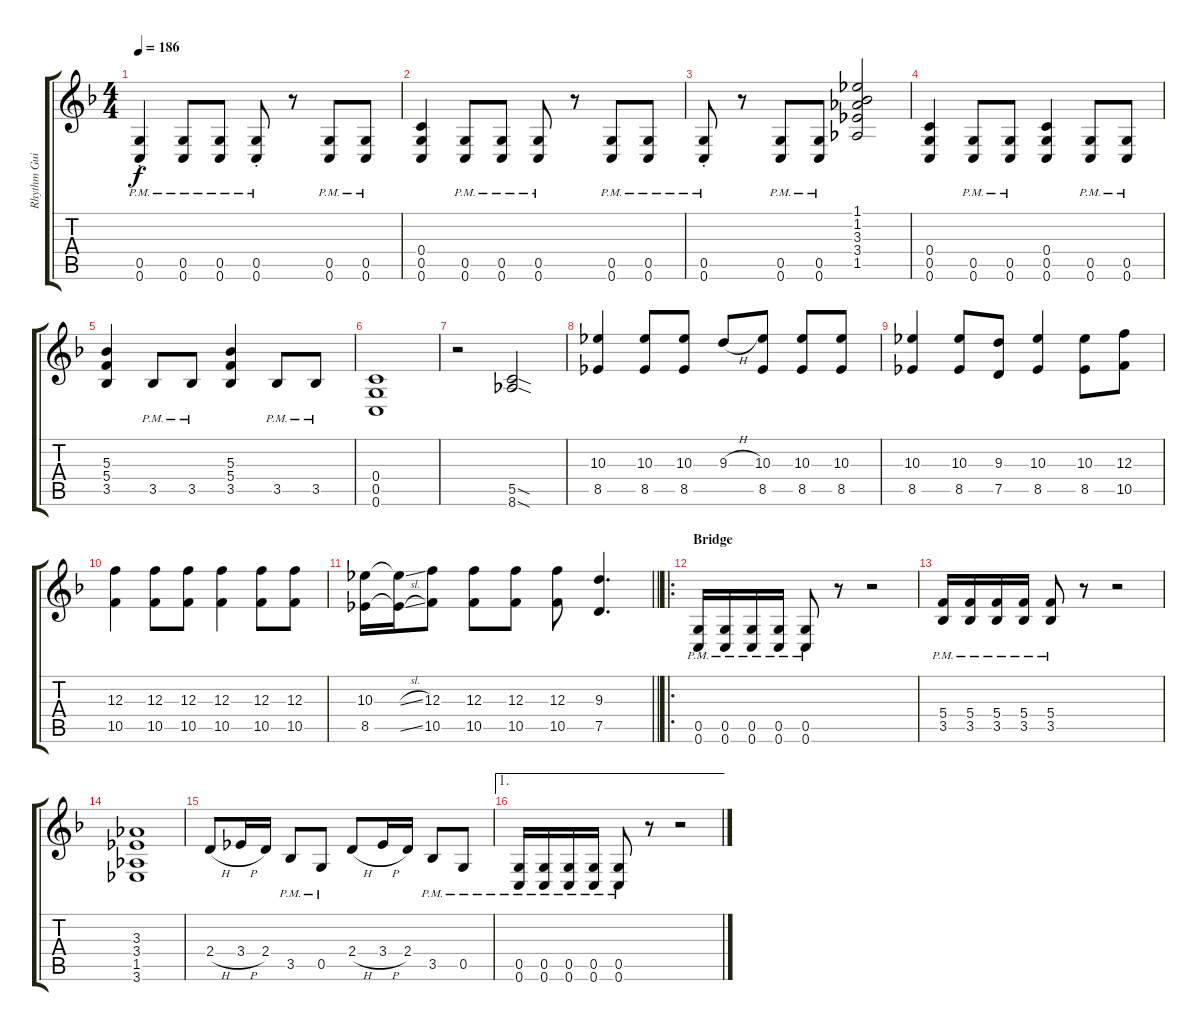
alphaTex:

\track ("Rhythm Guitar" "Rhythm Gui") {instrument distortionguitar}
\staff {score tabs}
\tuning (D4 A3 F3 C3 G2 C2) {hide}
\ts (4 4)
\tempo 186
\clef g2
\ks f
(0.5{pm st} 0.6{pm st}).4{dy f} (0.5{pm} 0.6{pm}).8 (0.5{pm} 0.6{pm}).8 (0.5{pm st} 0.6{pm st}).8 r.8 (0.5{pm} 0.6{pm}).8 (0.5{pm} 0.6{pm}).8 |
(0.4 0.5 0.6).4 (0.5{pm} 0.6{pm}).8 (0.5{pm} 0.6{pm}).8 (0.5{pm} 0.6{pm}).8 r.8 (0.5{pm} 0.6{pm}).8 (0.5{pm} 0.6{pm}).8 |
(0.5{pm st} 0.6{pm st}).8 r.8 (0.5{pm} 0.6{pm}).8 (0.5{pm} 0.6{pm}).8 (1.1 1.2 3.3 3.4 1.5).2 |
(0.4 0.5 0.6).4 (0.5{pm} 0.6{pm}).8 (0.5{pm} 0.6{pm}).8 (0.4 0.5 0.6).4 (0.5{pm} 0.6{pm}).8 (0.5{pm} 0.6{pm}).8 |
(5.3 5.4 3.5).4 3.5{pm}.8 3.5{pm}.8 (5.3 5.4 3.5).4 3.5{pm}.8 3.5{pm}.8 |
(0.4 0.5 0.6).1 |
r.2 (5.5{sod} 8.6{sod}).2 |
(10.3 8.5).4 (10.3 8.5).8 (10.3 8.5).8 9.3{h}.8 (10.3 8.5).8 (10.3 8.5).8 (10.3 8.5).8 |
(10.3 8.5).4 (10.3 8.5).8 (9.3 7.5).8 (10.3 8.5).4 (10.3 8.5).8 (12.3 10.5).8 |
(12.3 10.5).4 (12.3 10.5).8 (12.3 10.5).8 (12.3 10.5).4 (12.3 10.5).8 (12.3 10.5).8 |
\barLineRight lightlight
(10.3 8.5).16 (10.3{sl t} 8.5{sl t}).16 (12.3 10.5).8 (12.3 10.5).8 (12.3 10.5).8 (12.3 10.5).8 (9.3 7.5).4{d} |
\ro
\section ("" "Bridge")
(0.5{pm} 0.6{pm}).16 (0.5{pm} 0.6{pm}).16 (0.5{pm} 0.6{pm}).16 (0.5{pm} 0.6{pm}).16 (0.5{pm} 0.6{pm}).8 r.8 r.2 |
(5.4{pm} 3.5{pm}).16 (5.4{pm} 3.5{pm}).16 (5.4{pm} 3.5{pm}).16 (5.4{pm} 3.5{pm}).16 (5.4{pm} 3.5{pm}).8 r.8 r.2 |
(3.3 3.4 1.5 3.6).1 |
2.4{h}.8 3.4{h}.16 2.4.16 3.5{pm}.8 0.5{pm}.8 2.4{h}.8 3.4{h}.16 2.4.16 3.5{pm}.8 0.5{pm}.8 |
\ae 1
(0.5{pm} 0.6{pm}).16 (0.5{pm} 0.6{pm}).16 (0.5{pm} 0.6{pm}).16 (0.5{pm} 0.6{pm}).16 (0.5{pm} 0.6{pm}).8 r.8 r.2
